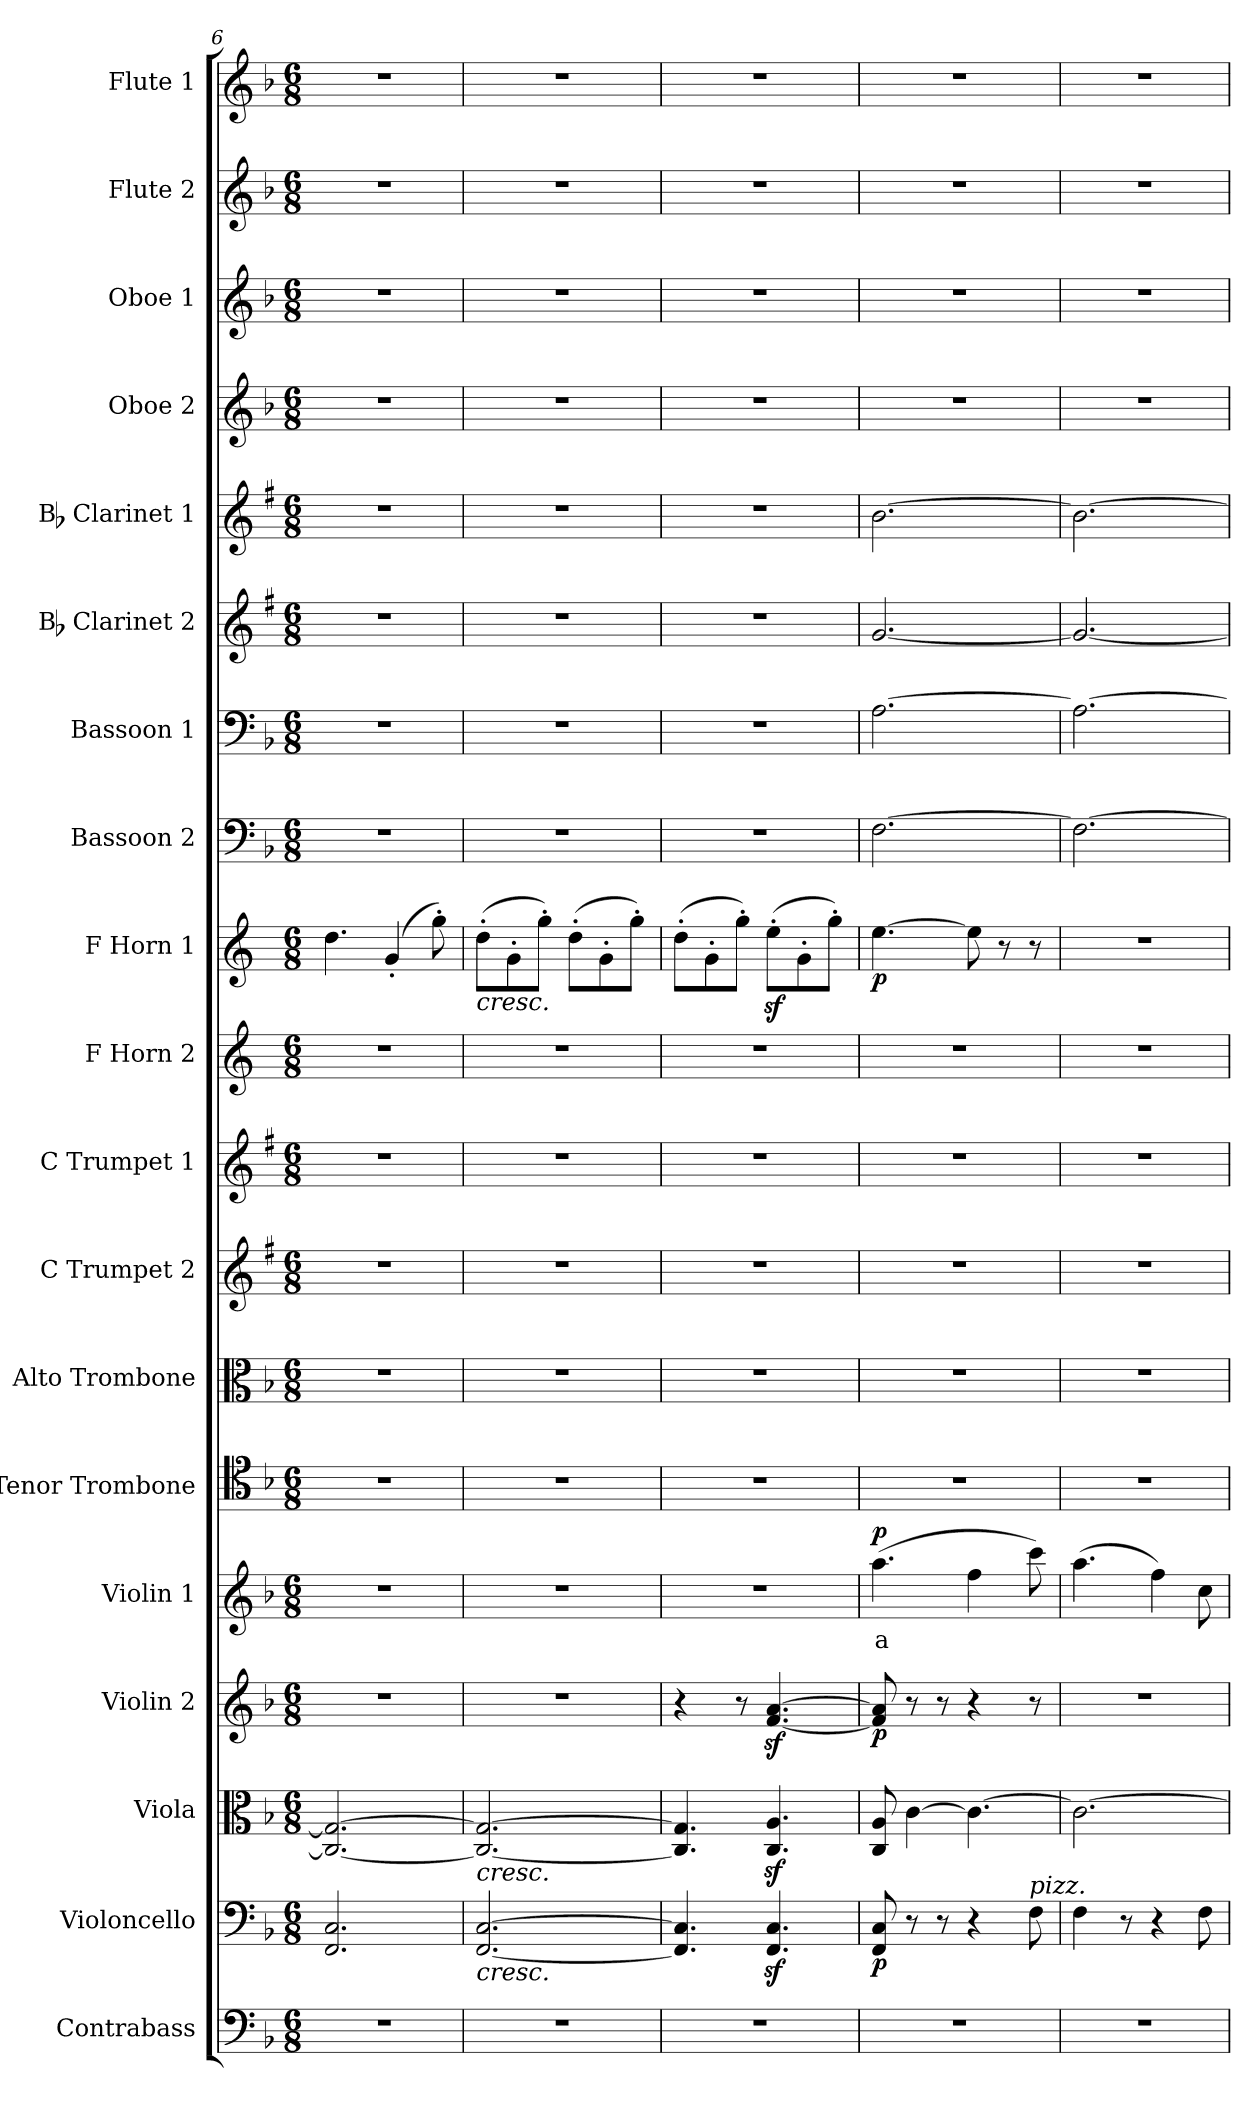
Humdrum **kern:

**kern	**kern	**dynam	**kern	**kern	**dynam	**kern	**text	**dynam	**kern	**kern	**kern	**kern	**kern	**kern	**dynam	**kern	**dynam	**kern	**dynam	**kern	**dynam	**kern	**dynam	**kern	**kern	**kern	**kern
*part19	*part18	*part18	*part17	*part16	*part16	*part15	*part15	*part15	*part14	*part13	*part12	*part11	*part10	*part9	*part9	*part8	*part8	*part7	*part7	*part6	*part6	*part5	*part5	*part4	*part3	*part2	*part1
*staff19	*staff18	*staff18	*staff17	*staff16	*staff16	*staff15	*staff15	*staff15	*staff14	*staff13	*staff12	*staff11	*staff10	*staff9	*staff9	*staff8	*staff8	*staff7	*staff7	*staff6	*staff6	*staff5	*staff5	*staff4	*staff3	*staff2	*staff1
*I"Contrabass	*I"Violoncello	*	*I"Viola	*I"Violin 2	*	*I"Violin 1	*	*	*I"Tenor Trombone	*I"Alto Trombone	*I"C Trumpet 2	*I"C Trumpet 1	*I"F Horn 2	*I"F Horn 1	*	*I"Bassoon 2	*	*I"Bassoon 1	*	*I"Bb Clarinet 2	*	*I"Bb Clarinet 1	*	*I"Oboe 2	*I"Oboe 1	*I"Flute 2	*I"Flute 1
*I'Cb	*I'Vc	*	*I'Vla	*I'Vln 2	*	*I'Vln 1	*	*	*I'T Trb	*I'A Trb	*I'Tpt 2	*I'Tpt 1	*I'Hn 2	*I'Hn 1	*	*I'Bsn 2	*	*I'Bsn 1	*	*I'Cl 2	*	*I'Cl 1	*	*I'Ob 2	*I'Ob 1	*I'Fl 2	*I'Fl 1
*clefF4	*clefF4	*	*clefC3	*clefG2	*	*clefG2	*	*	*clefC4	*clefC3	*clefG2	*clefG2	*clefG2	*clefG2	*	*clefF4	*	*clefF4	*	*clefG2	*	*clefG2	*	*clefG2	*clefG2	*clefG2	*clefG2
*ITrd7c12	*	*	*	*	*	*	*	*	*	*	*ITrd1c2	*ITrd1c2	*ITrd4c7	*ITrd4c7	*	*	*	*	*	*ITrd1c2	*	*ITrd1c2	*	*	*	*	*
*k[b-]	*k[b-]	*	*k[b-]	*k[b-]	*	*k[b-]	*	*	*k[b-]	*k[b-]	*k[b-]	*k[b-]	*k[b-]	*k[b-]	*	*k[b-]	*	*k[b-]	*	*k[b-]	*	*k[b-]	*	*k[b-]	*k[b-]	*k[b-]	*k[b-]
*M6/8	*M6/8	*	*M6/8	*M6/8	*	*M6/8	*	*	*M6/8	*M6/8	*M6/8	*M6/8	*M6/8	*M6/8	*	*M6/8	*	*M6/8	*	*M6/8	*	*M6/8	*	*M6/8	*M6/8	*M6/8	*M6/8
=6	=6	=6	=6	=6	=6	=6	=6	=6	=6	=6	=6	=6	=6	=6	=6	=6	=6	=6	=6	=6	=6	=6	=6	=6	=6	=6	=6
2.r	2.FF/ 2.C/	.	2.C/_ 2.G/_	2.r	.	2.r	.	.	2.r	2.r	2.r	2.r	2.r	4.g\	.	2.r	.	2.r	.	2.r	.	2.r	.	2.r	2.r	2.r	2.r
.	.	.	.	.	.	.	.	.	.	.	.	.	.	(4c'/	.	.	.	.	.	.	.	.	.	.	.	.	.
.	.	.	.	.	.	.	.	.	.	.	.	.	.	8cc'\)	.	.	.	.	.	.	.	.	.	.	.	.	.
=7	=7	=7	=7	=7	=7	=7	=7	=7	=7	=7	=7	=7	=7	=7	=7	=7	=7	=7	=7	=7	=7	=7	=7	=7	=7	=7	=7
!	!	!	!	!	!	!	!	!	!	!	!	!	!	!LO:TX:b:i:t=cresc.	!	!	!	!	!	!	!	!	!	!	!	!	!
!	!	!	!LO:TX:b:i:t=cresc.	!	!	!	!	!	!	!	!	!	!	!	!	!	!	!	!	!	!	!	!	!	!	!	!
!	!LO:TX:b:i:t=cresc.	!	!	!	!	!	!	!	!	!	!	!	!	!	!	!	!	!	!	!	!	!	!	!	!	!	!
2.r	[2.FF/ [2.C/	.	2.C/_ 2.G/_	2.r	.	2.r	.	.	2.r	2.r	2.r	2.r	2.r	(8g'\L	.	2.r	.	2.r	.	2.r	.	2.r	.	2.r	2.r	2.r	2.r
.	.	.	.	.	.	.	.	.	.	.	.	.	.	8c'\	.	.	.	.	.	.	.	.	.	.	.	.	.
.	.	.	.	.	.	.	.	.	.	.	.	.	.	8cc'\J)	.	.	.	.	.	.	.	.	.	.	.	.	.
.	.	.	.	.	.	.	.	.	.	.	.	.	.	(8g'\L	.	.	.	.	.	.	.	.	.	.	.	.	.
.	.	.	.	.	.	.	.	.	.	.	.	.	.	8c'\	.	.	.	.	.	.	.	.	.	.	.	.	.
.	.	.	.	.	.	.	.	.	.	.	.	.	.	8cc'\J)	.	.	.	.	.	.	.	.	.	.	.	.	.
=8	=8	=8	=8	=8	=8	=8	=8	=8	=8	=8	=8	=8	=8	=8	=8	=8	=8	=8	=8	=8	=8	=8	=8	=8	=8	=8	=8
2.r	4.FF/] 4.C/]	.	4.C/] 4.G/]	4r	.	2.r	.	.	2.r	2.r	2.r	2.r	2.r	(8g'\L	.	2.r	.	2.r	.	2.r	.	2.r	.	2.r	2.r	2.r	2.r
.	.	.	.	.	.	.	.	.	.	.	.	.	.	8c'\	.	.	.	.	.	.	.	.	.	.	.	.	.
.	.	.	.	8r	.	.	.	.	.	.	.	.	.	8cc'\J)	.	.	.	.	.	.	.	.	.	.	.	.	.
.	4.FF/z< 4.C/z<	.	4.C/z< 4.A/z<	[4.f/z< [4.a/z<	.	.	.	.	.	.	.	.	.	(8az<'\L	.	.	.	.	.	.	.	.	.	.	.	.	.
.	.	.	.	.	.	.	.	.	.	.	.	.	.	8c'\	.	.	.	.	.	.	.	.	.	.	.	.	.
.	.	.	.	.	.	.	.	.	.	.	.	.	.	8cc'\J)	.	.	.	.	.	.	.	.	.	.	.	.	.
!!LO:PB:g=z
=9	=9	=9	=9	=9	=9	=9	=9	=9	=9	=9	=9	=9	=9	=9	=9	=9	=9	=9	=9	=9	=9	=9	=9	=9	=9	=9	=9
!	!	!LO:DY:b	!	!	!LO:DY:b	!	!LO:LY:b:color=#FF0000	!LO:DY:b	!	!	!	!	!	!	!LO:DY:b	!	!LO:DY:b	!	!	!	!	!	!	!	!	!	!
!	!	!	!	!	!	!	!	!	!	!	!	!	!	!	!	!	!LO:DY:n=1:b	!	!LO:DY:b	!	!	!	!	!	!	!	!
!	!	!	!	!	!	!	!	!	!	!	!	!	!	!	!	!	!	!	!LO:DY:n=1:b	!	!LO:DY:b	!	!	!	!	!	!
!	!	!	!	!	!	!	!	!	!	!	!	!	!	!	!	!	!	!	!	!	!LO:DY:n=1:b	!	!LO:DY:b	!	!	!	!
!	!	!	!	!	!	!	!	!	!	!	!	!	!	!	!	!	!	!	!	!	!	!	!LO:DY:n=1:b	!	!	!	!
2.r	8FF/ 8C/	p	8C/ 8A/	8f/] 8a/]	p	(4.aa\	a	p	2.r	2.r	2.r	2.r	2.r	[4.a\	p	[2.F\	p other-dynamics	[2.A\	p other-dynamics	[2.f/	p other-dynamics	[2.a\	p other-dynamics	2.r	2.r	2.r	2.r
.	8r	.	[4c\	8r	.	.	.	.	.	.	.	.	.	.	.	.	.	.	.	.	.	.	.	.	.	.	.
.	8r	.	.	8r	.	.	.	.	.	.	.	.	.	.	.	.	.	.	.	.	.	.	.	.	.	.	.
.	4r	.	4.c\_	4r	.	4ff\	.	.	.	.	.	.	.	8a\]	.	.	.	.	.	.	.	.	.	.	.	.	.
.	.	.	.	.	.	.	.	.	.	.	.	.	.	8r	.	.	.	.	.	.	.	.	.	.	.	.	.
!	!LO:TX:i:t=pizz.	!	!	!	!	!	!	!	!	!	!	!	!	!	!	!	!	!	!	!	!	!	!	!	!	!	!
.	8F\	.	.	8r	.	8ccc\)	.	.	.	.	.	.	.	8r	.	.	.	.	.	.	.	.	.	.	.	.	.
=10	=10	=10	=10	=10	=10	=10	=10	=10	=10	=10	=10	=10	=10	=10	=10	=10	=10	=10	=10	=10	=10	=10	=10	=10	=10	=10	=10
2.r	4F\	.	2.c\_	2.r	.	(4.aa\	.	.	2.r	2.r	2.r	2.r	2.r	2.r	.	2.F\_	.	2.A\_	.	2.f/_	.	2.a\_	.	2.r	2.r	2.r	2.r
.	8r	.	.	.	.	.	.	.	.	.	.	.	.	.	.	.	.	.	.	.	.	.	.	.	.	.	.
.	4r	.	.	.	.	4ff\)	.	.	.	.	.	.	.	.	.	.	.	.	.	.	.	.	.	.	.	.	.
.	8F\	.	.	.	.	8cc\	.	.	.	.	.	.	.	.	.	.	.	.	.	.	.	.	.	.	.	.	.
=	=	=	=	=	=	=	=	=	=	=	=	=	=	=	=	=	=	=	=	=	=	=	=	=	=	=	=
*-	*-	*-	*-	*-	*-	*-	*-	*-	*-	*-	*-	*-	*-	*-	*-	*-	*-	*-	*-	*-	*-	*-	*-	*-	*-	*-	*-
